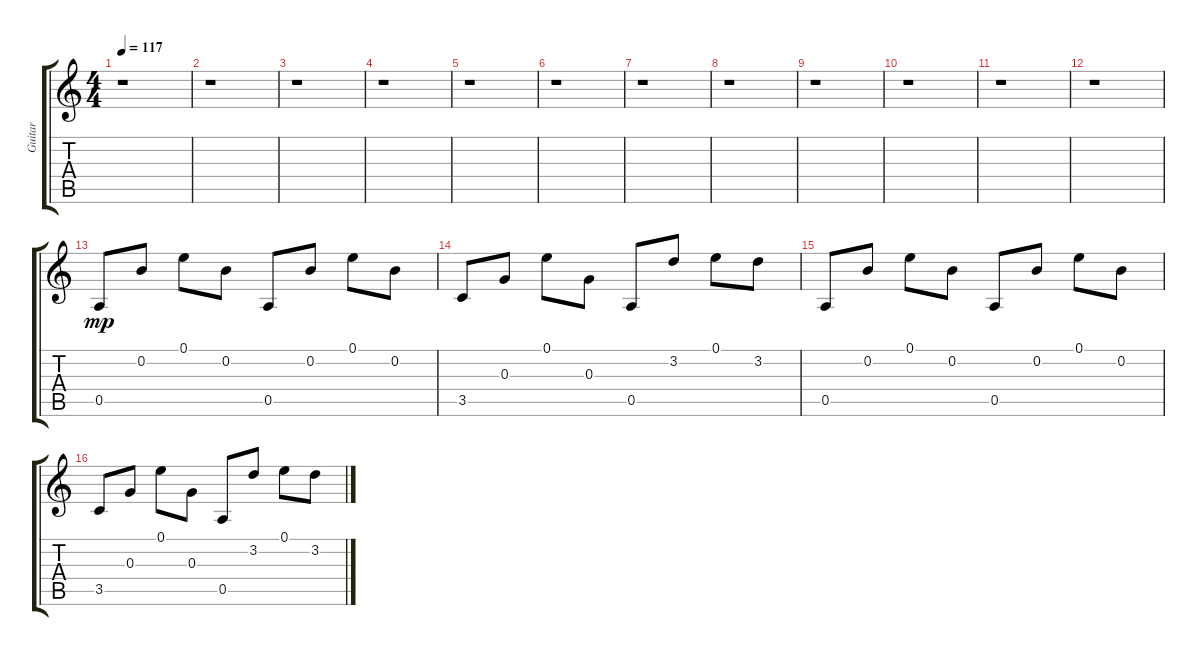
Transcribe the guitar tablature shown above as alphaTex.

\track ("Guitar" "Guitar") {instrument acousticguitarnylon}
\staff {score tabs}
\tuning (E4 B3 G3 D3 A2 E2) {hide}
\ts (4 4)
\tempo 117
\clef g2
\ks c
r.1{dy f} |
r.1 |
r.1 |
r.1 |
r.1 |
r.1 |
r.1 |
r.1 |
r.1 |
r.1 |
r.1 |
r.1 |
0.5.8{dy mp} 0.2.8 0.1.8 0.2.8 0.5.8 0.2.8 0.1.8 0.2.8 |
3.5.8 0.3.8 0.1.8 0.3.8 0.5.8 3.2.8 0.1.8 3.2.8 |
0.5.8 0.2.8 0.1.8 0.2.8 0.5.8 0.2.8 0.1.8 0.2.8 |
3.5.8 0.3.8 0.1.8 0.3.8 0.5.8 3.2.8 0.1.8 3.2.8
